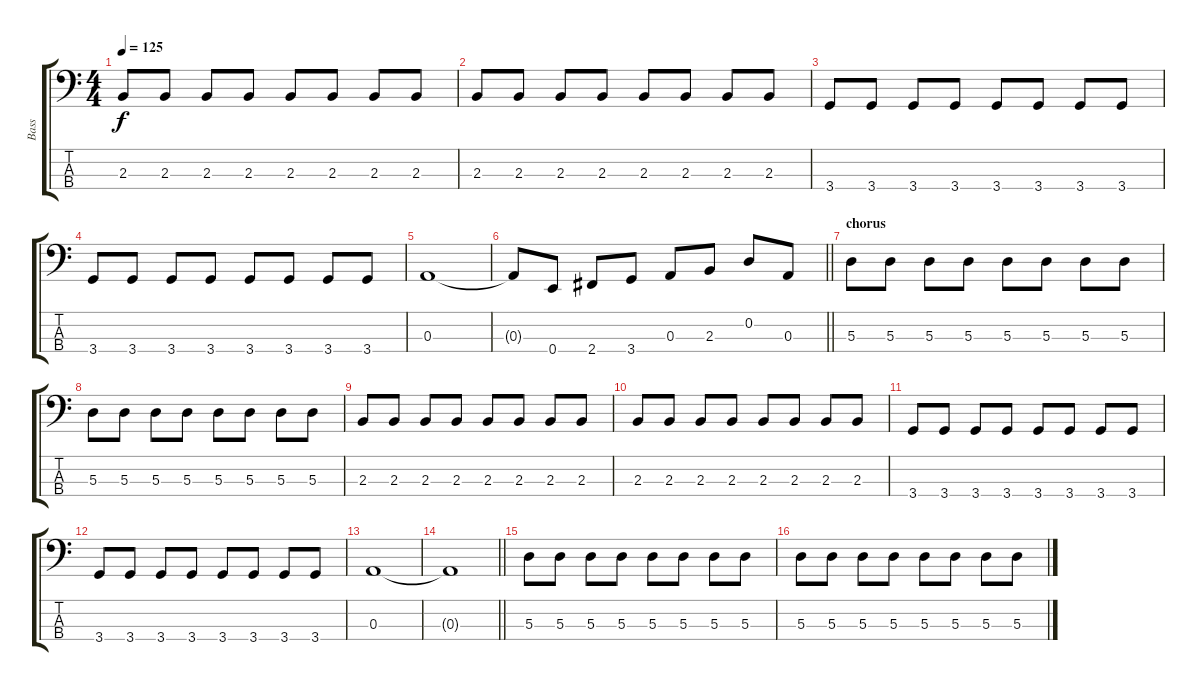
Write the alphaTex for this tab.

\track ("Bass" "Bass") {instrument electricbassfinger}
\staff {score tabs}
\tuning (G2 D2 A1 E1) {hide}
\ts (4 4)
\tempo 125
\clef f4
\ks c
2.3.8{dy f} 2.3.8 2.3.8 2.3.8 2.3.8 2.3.8 2.3.8 2.3.8 |
2.3.8 2.3.8 2.3.8 2.3.8 2.3.8 2.3.8 2.3.8 2.3.8 |
3.4.8 3.4.8 3.4.8 3.4.8 3.4.8 3.4.8 3.4.8 3.4.8 |
3.4.8 3.4.8 3.4.8 3.4.8 3.4.8 3.4.8 3.4.8 3.4.8 |
0.3.1 |
\barLineRight lightlight
0.3{t}.8 0.4.8 2.4.8 3.4.8 0.3.8 2.3.8 0.2.8 0.3.8 |
\section ("" "chorus")
5.3.8 5.3.8 5.3.8 5.3.8 5.3.8 5.3.8 5.3.8 5.3.8 |
5.3.8 5.3.8 5.3.8 5.3.8 5.3.8 5.3.8 5.3.8 5.3.8 |
2.3.8 2.3.8 2.3.8 2.3.8 2.3.8 2.3.8 2.3.8 2.3.8 |
2.3.8 2.3.8 2.3.8 2.3.8 2.3.8 2.3.8 2.3.8 2.3.8 |
3.4.8 3.4.8 3.4.8 3.4.8 3.4.8 3.4.8 3.4.8 3.4.8 |
3.4.8 3.4.8 3.4.8 3.4.8 3.4.8 3.4.8 3.4.8 3.4.8 |
0.3.1 |
\barLineRight lightlight
0.3{t}.1 |
5.3.8 5.3.8 5.3.8 5.3.8 5.3.8 5.3.8 5.3.8 5.3.8 |
5.3.8 5.3.8 5.3.8 5.3.8 5.3.8 5.3.8 5.3.8 5.3.8
